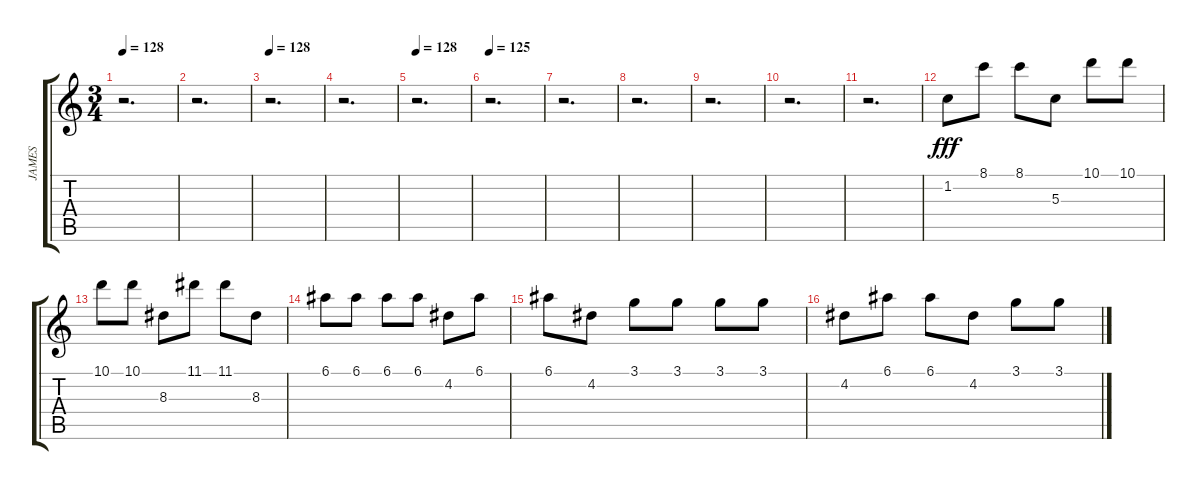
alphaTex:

\track ("JAMES" "JAMES") {instrument distortionguitar}
\staff {score tabs}
\tuning (E4 B3 G3 D3 A2 E2) {hide}
\ts (3 4)
\tempo 128
\clef g2
\ks c
r.2{d dy f} |
r.2{d} |
\tempo 128
r.2{d} |
r.2{d} |
\tempo 128
r.2{d} |
\tempo 125
r.2{d} |
r.2{d} |
r.2{d} |
r.2{d} |
r.2{d} |
r.2{d} |
1.2.8{dy fff} 8.1.8 8.1.8 5.3.8 10.1.8 10.1.8 |
10.1.8 10.1.8 8.3.8 11.1.8 11.1.8 8.3.8 |
6.1.8 6.1.8 6.1.8 6.1.8 4.2.8 6.1.8 |
6.1.8 4.2.8 3.1.8 3.1.8 3.1.8 3.1.8 |
4.2.8 6.1.8 6.1.8 4.2.8 3.1.8 3.1.8
